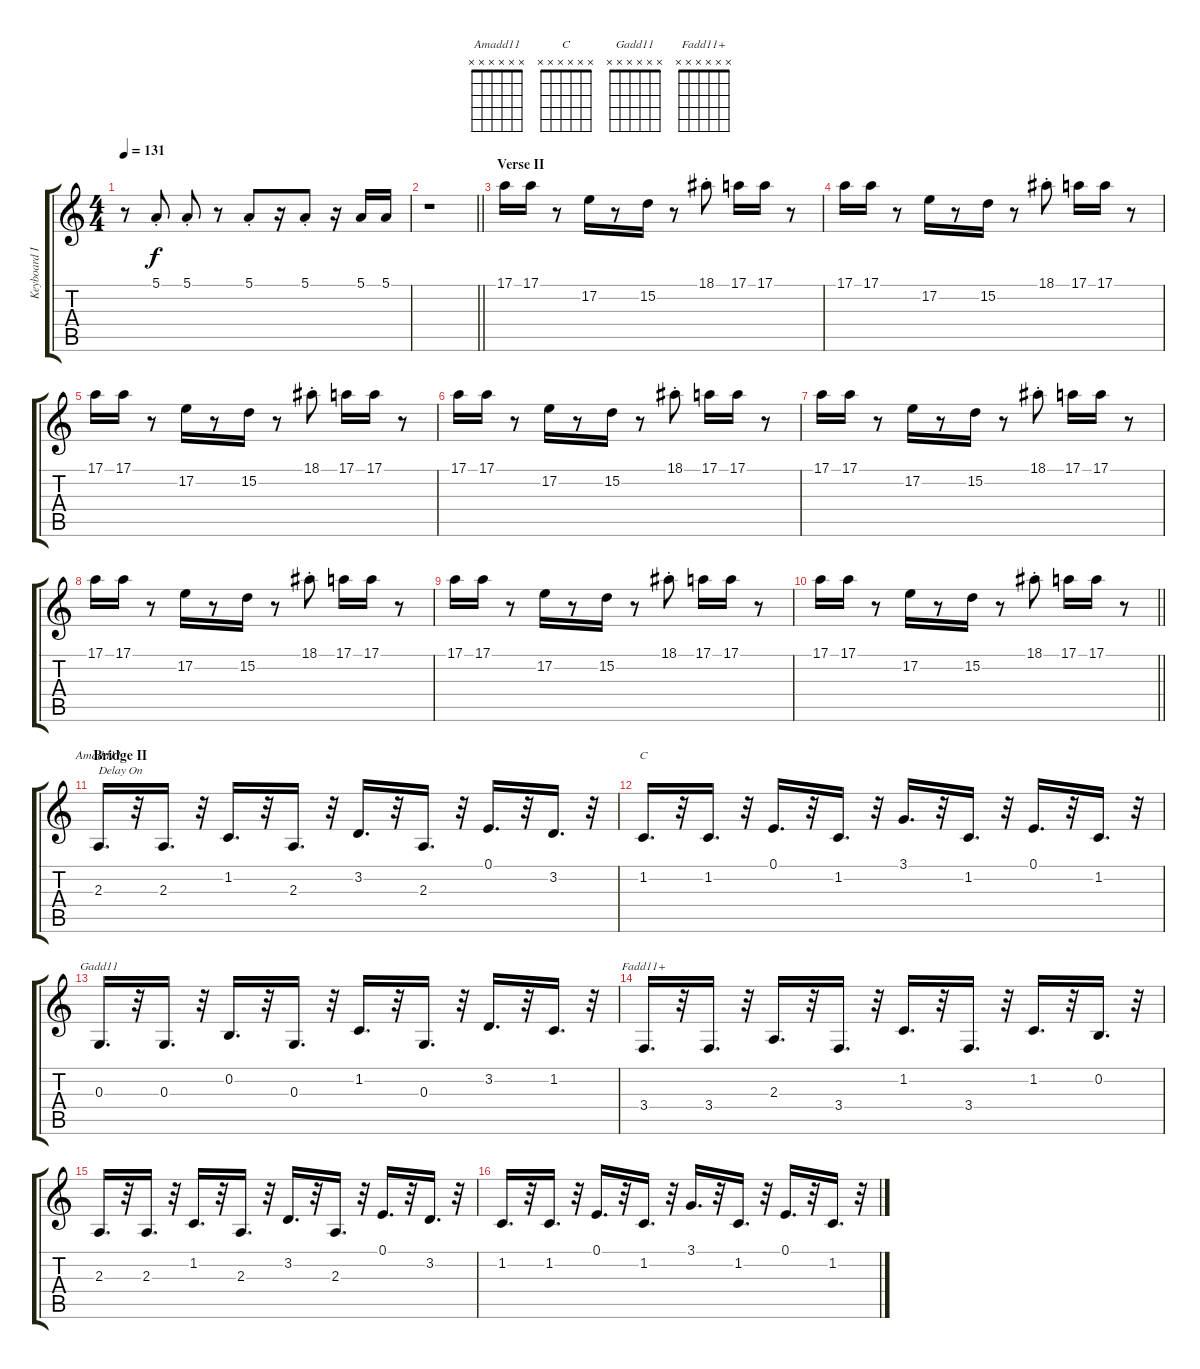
\track ("Keyboard I" "Keyboard I") {instrument lead2sawtooth}
\staff {score tabs}
\tuning (E4 B3 G3 D3 A2 E2) {hide}
\chord ("Amadd11" x x x x x x)
\chord ("C" x x x x x x)
\chord ("Gadd11" x x x x x x)
\chord ("Fadd11+" x x x x x x)
\ts (4 4)
\tempo 131
\clef g2
\ks c
r.8{dy f} 5.1{st}.8 5.1{st}.8 r.8 5.1{st}.8 r.16 5.1{st}.8 r.16 5.1.16 5.1.16 |
\barLineRight lightlight
r.1 |
\section ("" "Verse II")
17.1.16{volume 14 instrument lead1square} 17.1.16 r.8 17.2.16 r.8 15.2.16 r.8 18.1{st}.8 17.1.16 17.1.16 r.8 |
17.1.16 17.1.16 r.8 17.2.16 r.8 15.2.16 r.8 18.1{st}.8 17.1.16 17.1.16 r.8 |
17.1.16 17.1.16 r.8 17.2.16 r.8 15.2.16 r.8 18.1{st}.8 17.1.16 17.1.16 r.8 |
17.1.16 17.1.16 r.8 17.2.16 r.8 15.2.16 r.8 18.1{st}.8 17.1.16 17.1.16 r.8 |
17.1.16 17.1.16 r.8 17.2.16 r.8 15.2.16 r.8 18.1{st}.8 17.1.16 17.1.16 r.8 |
17.1.16 17.1.16 r.8 17.2.16 r.8 15.2.16 r.8 18.1{st}.8 17.1.16 17.1.16 r.8 |
17.1.16 17.1.16 r.8 17.2.16 r.8 15.2.16 r.8 18.1{st}.8 17.1.16 17.1.16 r.8 |
\barLineRight lightlight
17.1.16 17.1.16 r.8 17.2.16 r.8 15.2.16 r.8 18.1{st}.8 17.1.16 17.1.16 r.8 |
\section ("" "Bridge II")
2.3.16{d ch "Amadd11" txt "Delay On" volume 16 instrument lead2sawtooth} r.32 2.3.16{d} r.32 1.2.16{d} r.32 2.3.16{d} r.32 3.2.16{d} r.32 2.3.16{d} r.32 0.1.16{d} r.32 3.2.16{d} r.32 |
1.2.16{d ch "C"} r.32 1.2.16{d} r.32 0.1.16{d} r.32 1.2.16{d} r.32 3.1.16{d} r.32 1.2.16{d} r.32 0.1.16{d} r.32 1.2.16{d} r.32 |
0.3.16{d ch "Gadd11"} r.32 0.3.16{d} r.32 0.2.16{d} r.32 0.3.16{d} r.32 1.2.16{d} r.32 0.3.16{d} r.32 3.2.16{d} r.32 1.2.16{d} r.32 |
3.4.16{d ch "Fadd11+"} r.32 3.4.16{d} r.32 2.3.16{d} r.32 3.4.16{d} r.32 1.2.16{d} r.32 3.4.16{d} r.32 1.2.16{d} r.32 0.2.16{d} r.32 |
2.3.16{d} r.32 2.3.16{d} r.32 1.2.16{d} r.32 2.3.16{d} r.32 3.2.16{d} r.32 2.3.16{d} r.32 0.1.16{d} r.32 3.2.16{d} r.32 |
1.2.16{d} r.32 1.2.16{d} r.32 0.1.16{d} r.32 1.2.16{d} r.32 3.1.16{d} r.32 1.2.16{d} r.32 0.1.16{d} r.32 1.2.16{d} r.32
